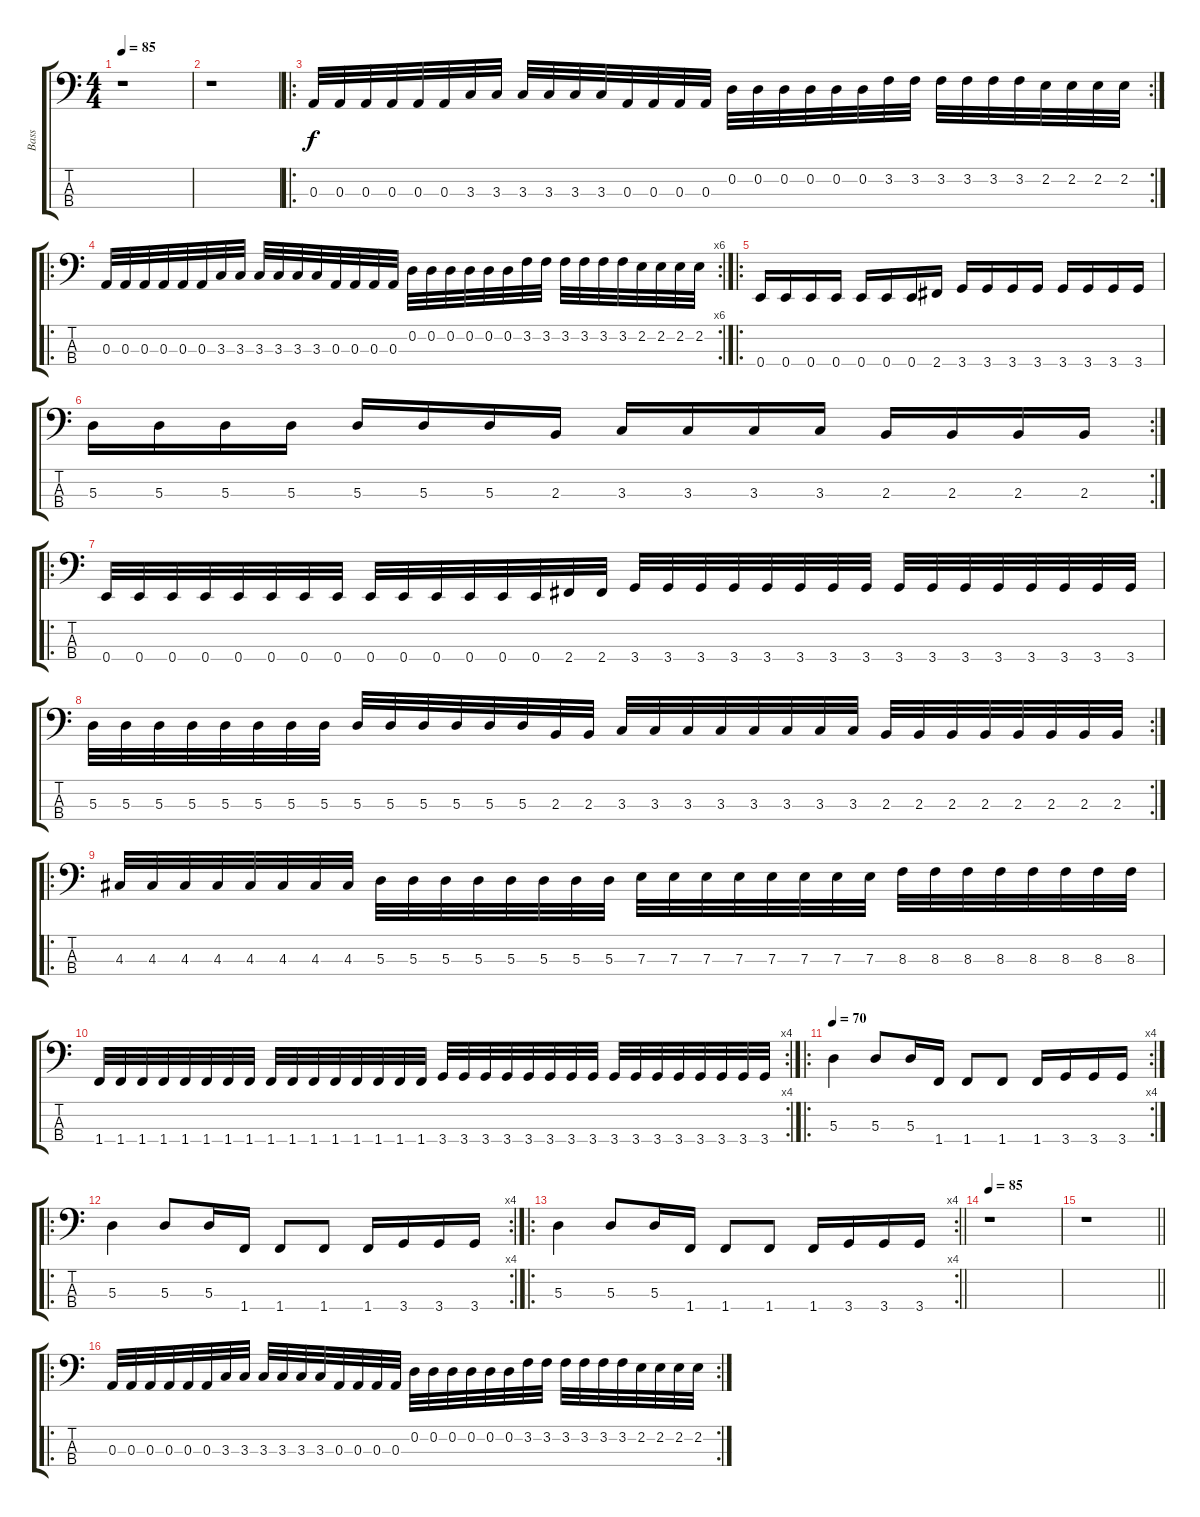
\track ("Bass" "Bass") {instrument electricbassfinger}
\staff {score tabs}
\tuning (G2 D2 A1 E1) {hide}
\ts (4 4)
\tempo 85
\clef f4
\ks c
r.1{dy f instrument electricbassfinger} |
r.1 |
\ro
\rc 2
0.3.32 0.3.32 0.3.32 0.3.32 0.3.32 0.3.32 3.3.32 3.3.32 3.3.32 3.3.32 3.3.32 3.3.32 0.3.32 0.3.32 0.3.32 0.3.32 0.2.32 0.2.32 0.2.32 0.2.32 0.2.32 0.2.32 3.2.32 3.2.32 3.2.32 3.2.32 3.2.32 3.2.32 2.2.32 2.2.32 2.2.32 2.2.32 |
\ro
\rc 6
0.3.32 0.3.32 0.3.32 0.3.32 0.3.32 0.3.32 3.3.32 3.3.32 3.3.32 3.3.32 3.3.32 3.3.32 0.3.32 0.3.32 0.3.32 0.3.32 0.2.32 0.2.32 0.2.32 0.2.32 0.2.32 0.2.32 3.2.32 3.2.32 3.2.32 3.2.32 3.2.32 3.2.32 2.2.32 2.2.32 2.2.32 2.2.32 |
\ro
0.4.16 0.4.16 0.4.16 0.4.16 0.4.16 0.4.16 0.4.16 2.4.16 3.4.16 3.4.16 3.4.16 3.4.16 3.4.16 3.4.16 3.4.16 3.4.16 |
\rc 2
5.3.16 5.3.16 5.3.16 5.3.16 5.3.16 5.3.16 5.3.16 2.3.16 3.3.16 3.3.16 3.3.16 3.3.16 2.3.16 2.3.16 2.3.16 2.3.16 |
\ro
0.4.32 0.4.32 0.4.32 0.4.32 0.4.32 0.4.32 0.4.32 0.4.32 0.4.32 0.4.32 0.4.32 0.4.32 0.4.32 0.4.32 2.4.32 2.4.32 3.4.32 3.4.32 3.4.32 3.4.32 3.4.32 3.4.32 3.4.32 3.4.32 3.4.32 3.4.32 3.4.32 3.4.32 3.4.32 3.4.32 3.4.32 3.4.32 |
\rc 2
5.3.32 5.3.32 5.3.32 5.3.32 5.3.32 5.3.32 5.3.32 5.3.32 5.3.32 5.3.32 5.3.32 5.3.32 5.3.32 5.3.32 2.3.32 2.3.32 3.3.32 3.3.32 3.3.32 3.3.32 3.3.32 3.3.32 3.3.32 3.3.32 2.3.32 2.3.32 2.3.32 2.3.32 2.3.32 2.3.32 2.3.32 2.3.32 |
\ro
4.3.32 4.3.32 4.3.32 4.3.32 4.3.32 4.3.32 4.3.32 4.3.32 5.3.32 5.3.32 5.3.32 5.3.32 5.3.32 5.3.32 5.3.32 5.3.32 7.3.32 7.3.32 7.3.32 7.3.32 7.3.32 7.3.32 7.3.32 7.3.32 8.3.32 8.3.32 8.3.32 8.3.32 8.3.32 8.3.32 8.3.32 8.3.32 |
\rc 4
1.4.32 1.4.32 1.4.32 1.4.32 1.4.32 1.4.32 1.4.32 1.4.32 1.4.32 1.4.32 1.4.32 1.4.32 1.4.32 1.4.32 1.4.32 1.4.32 3.4.32 3.4.32 3.4.32 3.4.32 3.4.32 3.4.32 3.4.32 3.4.32 3.4.32 3.4.32 3.4.32 3.4.32 3.4.32 3.4.32 3.4.32 3.4.32 |
\ro
\rc 4
\tempo 70
5.3.4 5.3.8 5.3.16 1.4.16 1.4.8 1.4.8 1.4.16 3.4.16 3.4.16 3.4.16 |
\ro
\rc 4
5.3.4 5.3.8 5.3.16 1.4.16 1.4.8 1.4.8 1.4.16 3.4.16 3.4.16 3.4.16 |
\ro
\rc 4
\barLineRight lightlight
5.3.4 5.3.8 5.3.16 1.4.16 1.4.8 1.4.8 1.4.16 3.4.16 3.4.16 3.4.16 |
\tempo 85
r.1 |
\barLineRight lightlight
r.1 |
\ro
\rc 2
0.3.32 0.3.32 0.3.32 0.3.32 0.3.32 0.3.32 3.3.32 3.3.32 3.3.32 3.3.32 3.3.32 3.3.32 0.3.32 0.3.32 0.3.32 0.3.32 0.2.32 0.2.32 0.2.32 0.2.32 0.2.32 0.2.32 3.2.32 3.2.32 3.2.32 3.2.32 3.2.32 3.2.32 2.2.32 2.2.32 2.2.32 2.2.32
